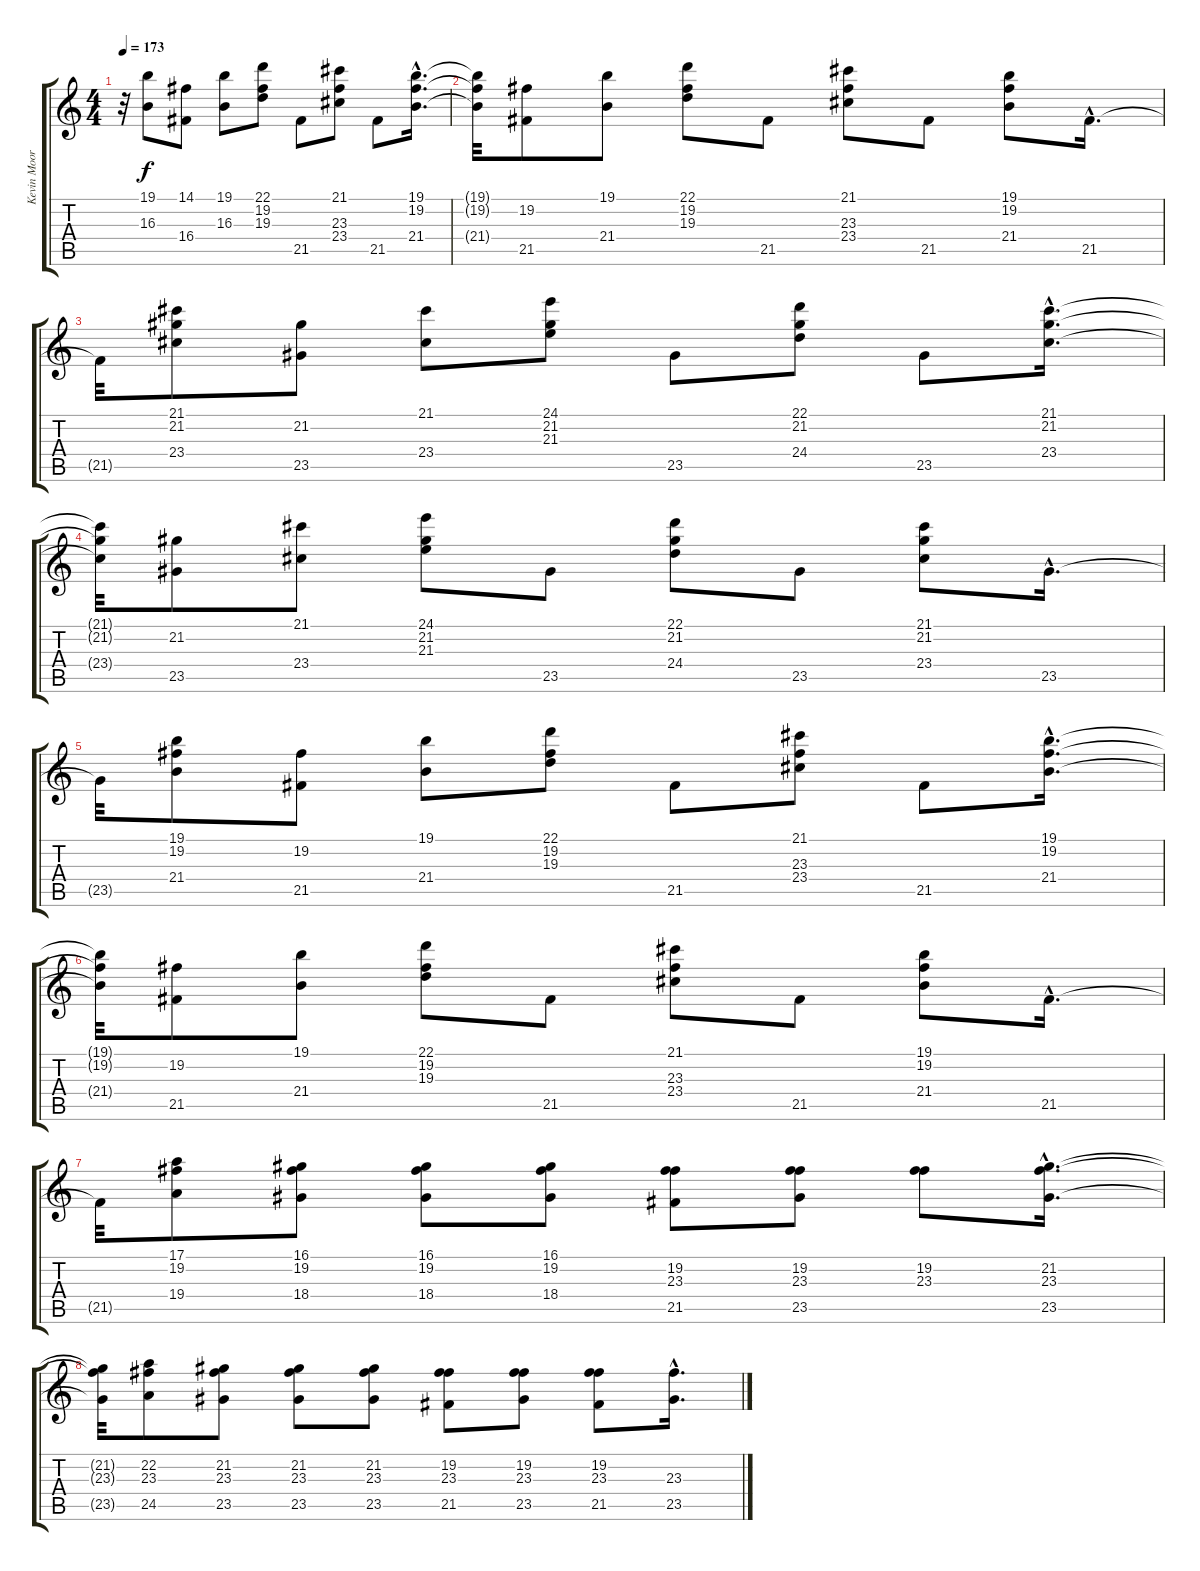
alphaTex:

\track ("Kevin Moore" "Kevin Moor") {instrument electricgrandpiano}
\staff {score tabs}
\tuning (E4 B3 G3 D3 A2 E2) {hide}
\ts (4 4)
\tempo 173
\clef g2
\ks c
r.32{dy f} (19.1 16.3).8 (14.1 16.4).8 (19.1 16.3).8 (22.1 19.2 19.3).8 21.5.8 (21.1 23.3 23.4).8 21.5.8 (19.1{hac} 19.2{hac} 21.4{hac}).16{d} |
(19.1{t} 19.2{t} 21.4{t}).32 (19.2 21.5).8 (19.1 21.4).8 (22.1 19.2 19.3).8 21.5.8 (21.1 23.3 23.4).8 21.5.8 (19.1 19.2 21.4).8 21.5{hac}.16{d} |
21.5{t}.32 (21.1 21.2 23.4).8 (21.2 23.5).8 (21.1 23.4).8 (24.1 21.2 21.3).8 23.5.8 (22.1 21.2 24.4).8 23.5.8 (21.1{hac} 21.2{hac} 23.4{hac}).16{d} |
(21.1{t} 21.2{t} 23.4{t}).32 (21.2 23.5).8 (21.1 23.4).8 (24.1 21.2 21.3).8 23.5.8 (22.1 21.2 24.4).8 23.5.8 (21.1 21.2 23.4).8 23.5{hac}.16{d} |
23.5{t}.32 (19.1 19.2 21.4).8 (19.2 21.5).8 (19.1 21.4).8 (22.1 19.2 19.3).8 21.5.8 (21.1 23.3 23.4).8 21.5.8 (19.1{hac} 19.2{hac} 21.4{hac}).16{d} |
(19.1{t} 19.2{t} 21.4{t}).32 (19.2 21.5).8 (19.1 21.4).8 (22.1 19.2 19.3).8 21.5.8 (21.1 23.3 23.4).8 21.5.8 (19.1 19.2 21.4).8 21.5{hac}.16{d} |
21.5{t}.32 (17.1 19.2 19.4).8 (16.1 19.2 18.4).8 (16.1 19.2 18.4).8 (16.1 19.2 18.4).8 (19.2 23.3 21.5).8 (19.2 23.3 23.5).8 (19.2 23.3).8 (21.2{hac} 23.3{hac} 23.5{hac}).16{d} |
(21.2{t} 23.3{t} 23.5{t}).32 (22.2 23.3 24.5).8 (21.2 23.3 23.5).8 (21.2 23.3 23.5).8 (21.2 23.3 23.5).8 (19.2 23.3 21.5).8 (19.2 23.3 23.5).8 (19.2 23.3 21.5).8 (23.3{hac} 23.5{hac}).16{d}
